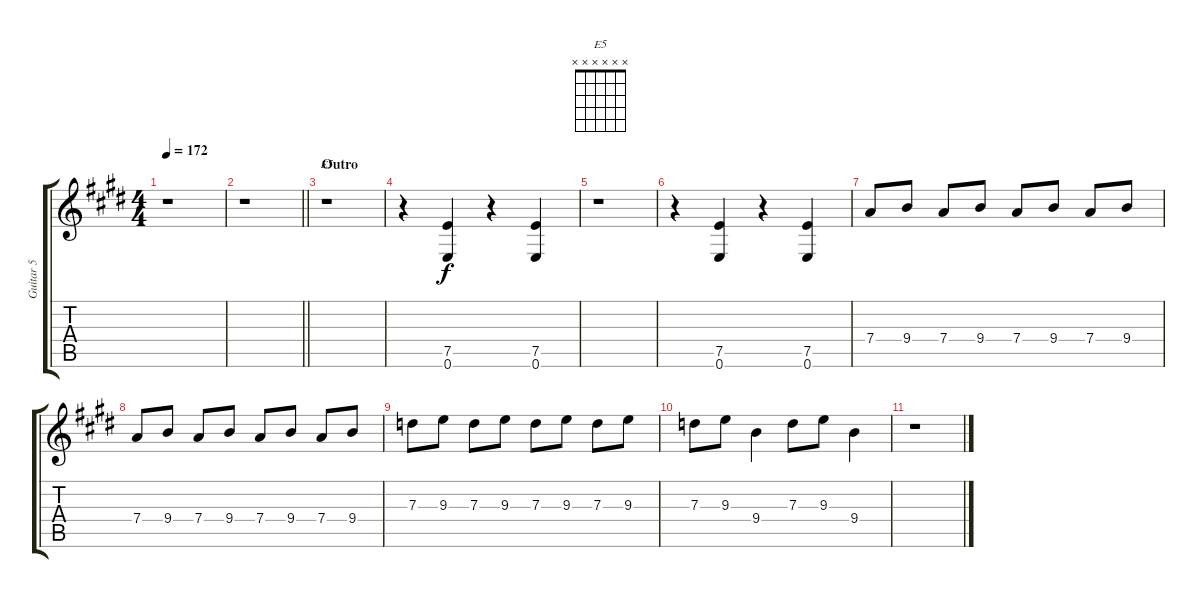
\track ("Guitar 5" "Guitar 5") {instrument distortionguitar}
\staff {score tabs}
\tuning (E4 B3 G3 D3 A2 E2) {hide}
\chord ("E5" x x x x x x)
\ts (4 4)
\tempo 172
\clef g2
\ks e
r.1{dy f} |
\barLineRight lightlight
r.1 |
\section ("" "Outro")
r.1{ch "E5"} |
r.4 (7.5 0.6).4 r.4 (7.5 0.6).4 |
r.1 |
r.4 (7.5 0.6).4 r.4 (7.5 0.6).4 |
7.4.8 9.4.8 7.4.8 9.4.8 7.4.8 9.4.8 7.4.8 9.4.8 |
7.4.8 9.4.8 7.4.8 9.4.8 7.4.8 9.4.8 7.4.8 9.4.8 |
7.3.8 9.3.8 7.3.8 9.3.8 7.3.8 9.3.8 7.3.8 9.3.8 |
7.3.8 9.3.8 9.4.4 7.3.8 9.3.8 9.4.4 |
r.1
